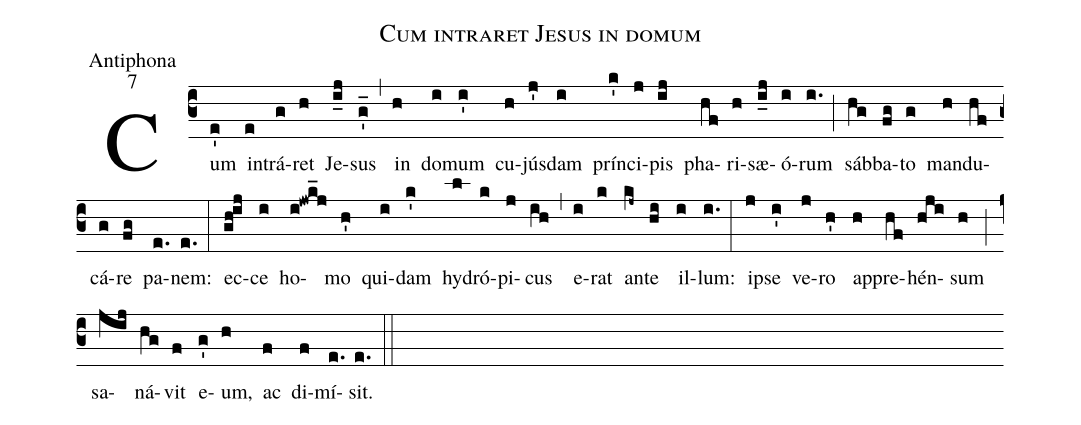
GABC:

name:Cum intraret Jesus in domum;
office-part:Antiphona;
mode:7;
%%
(c3) Cum(e') in(e)trá(g)ret(h) Je(i_j)sus(g'_) (,) in(h) do(i)mum(i') cu(h)jú(j')sdam(i) prín(k')ci(j)pis(ij) pha(hf)ri(h)sæ(i_j)ó(i)rum(i.) (;) sáb(hg)ba(fg)to(g) man(h)du(hf)cá(g)re(fg) pa(e.)nem:(e.) (:) ec(gh!ij)ce(i) ho(i!jwk_j)mo(h') qui(i)dam(k') hy(l)dró(k)pi(j)cus(ih) (,) e(i)rat(k) an(kj~)te(hi) il(i)lum:(i.) (:) i(j)pse(i') ve(j)ro(h') ap(h)pre(hf)hén(hji)sum(h) (;) sa(jij)ná(hg)vit(f) e(g')um,(h) ac(f) di(f)mí(e.)sit.(e.) (::)
